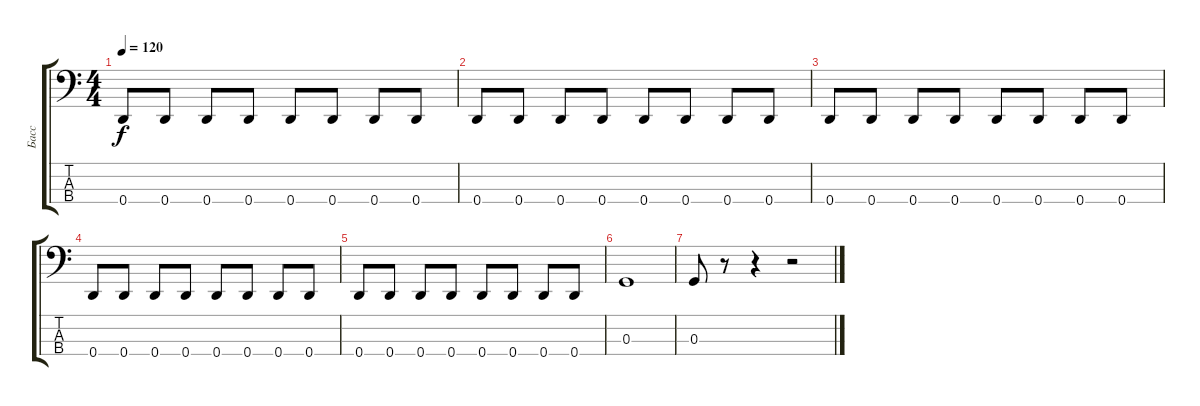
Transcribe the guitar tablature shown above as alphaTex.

\track ("Басс" "Басс") {instrument electricbassfinger}
\staff {score tabs}
\tuning (F2 C2 G1 D1) {hide}
\ts (4 4)
\tempo 120
\clef f4
\ks c
0.4.8{dy f} 0.4.8 0.4.8 0.4.8 0.4.8 0.4.8 0.4.8 0.4.8 |
0.4.8 0.4.8 0.4.8 0.4.8 0.4.8 0.4.8 0.4.8 0.4.8 |
0.4.8 0.4.8 0.4.8 0.4.8 0.4.8 0.4.8 0.4.8 0.4.8 |
0.4.8 0.4.8 0.4.8 0.4.8 0.4.8 0.4.8 0.4.8 0.4.8 |
0.4.8 0.4.8 0.4.8 0.4.8 0.4.8 0.4.8 0.4.8 0.4.8 |
0.3.1 |
0.3.8 r.8 r.4 r.2
